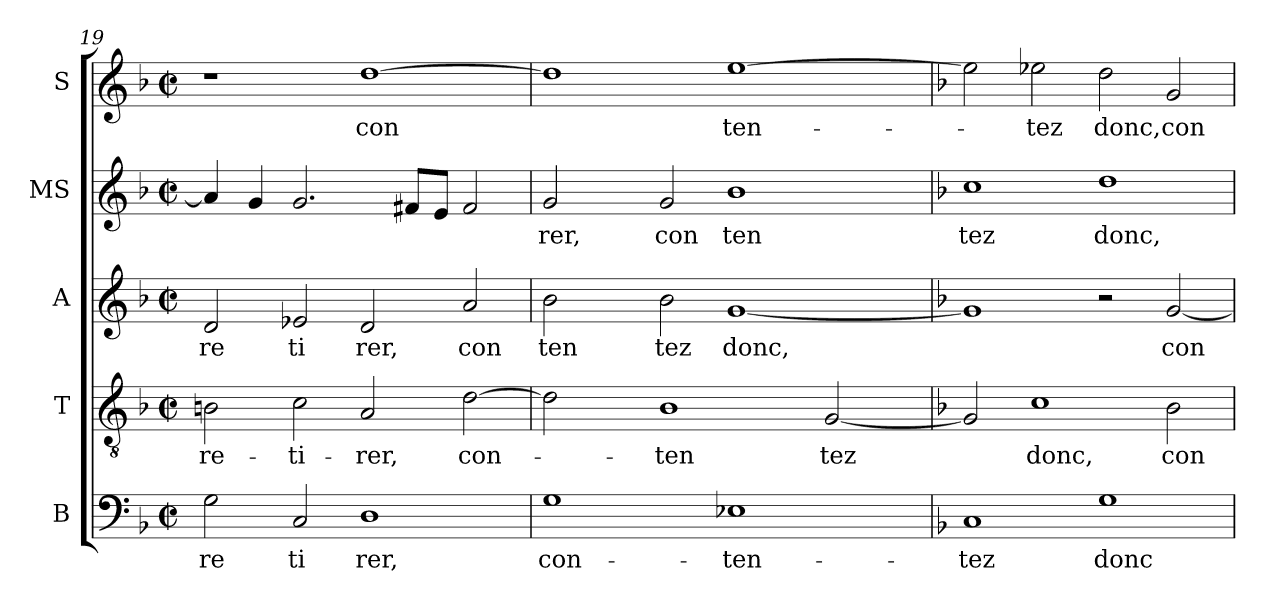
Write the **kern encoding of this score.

**kern	**text	**kern	**text	**kern	**text	**kern	**text	**kern	**text
*part5	*part5	*part4	*part4	*part3	*part3	*part2	*part2	*part1	*part1
*staff5	*staff5	*staff4	*staff4	*staff3	*staff3	*staff2	*staff2	*staff1	*staff1
*I"B	*	*I"T	*	*I"A	*	*I"MS	*	*I"S	*
*clefF4	*	*clefGv2	*	*clefG2	*	*clefG2	*	*clefG2	*
*k[b-]	*	*k[b-]	*	*k[b-]	*	*k[b-]	*	*k[b-]	*
*F:	*	*F:	*	*F:	*	*F:	*	*F:	*
*M2/2	*	*M2/2	*	*M2/2	*	*M2/2	*	*M2/2	*
*met(c|)	*	*met(c|)	*	*met(c|)	*	*met(c|)	*	*met(c|)	*
=19	=19	=19	=19	=19	=19	=19	=19	=19	=19
!	!LO:LY:b:cj	!	!LO:LY:b:cj	!	!LO:LY:b:cj	!	!	!	!
2G\	re	2Bn\	re-	2d/	re	4a/]	.	1r	.
.	.	.	.	.	.	4g/	.	.	.
!	!LO:LY:b:cj	!	!LO:LY:b:cj	!	!LO:LY:b:cj	!	!	!	!
2C/	ti	2c\	-ti-	2e-X/	ti	2.g/	.	.	.
!	!LO:LY:b:cj	!	!LO:LY:b:cj	!	!LO:LY:b:cj	!	!	!	!LO:LY:b:cj
1D	rer,	2A/	-rer,	2d/	rer,	.	.	[<1dd	con
.	.	.	.	.	.	8f#/L	.	.	.
.	.	.	.	.	.	8e/J	.	.	.
!	!	!	!LO:LY:b	!	!LO:LY:b:cj	!	!	!	!
.	.	[>2d\	con-	2a/	con	2f#/	.	.	.
!!LO:LB:g=z
=20	=20	=20	=20	=20	=20	=20	=20	=20	=20
!	!LO:LY:b:cj	!	!	!	!LO:LY:b:cj	!	!LO:LY:b:cj	!	!
*	*	*^	*	*	*	*	*	*^	*
1G	con-	2d\]	32ryy	.	2b-\	ten	2g/	-rer,	1dd]	4ryy	.
.	.	.	1ryy	.	.	.	.	.	.	.	.
.	.	.	.	.	.	.	.	.	.	16ryy	.
.	.	.	.	.	.	.	.	.	.	64ryy	.
.	.	.	.	.	.	.	.	.	.	1ryy	.
!	!	!	!	!LO:LY:b:cj	!	!LO:LY:b:cj	!	!LO:LY:b:cj	!	!	!
.	.	1B-	.	-ten	2b-\	tez	2g/	con	.	.	.
!	!LO:LY:b:cj	!	!	!	!	!LO:LY:b	!	!LO:LY:b:cj	!	!	!LO:LY:b:cj
1E-X	-ten-	.	.	.	[<1g	donc,	1b-	ten	[>1ee	.	ten-
.	.	.	2ryy	.	.	.	.	.	.	.	.
.	.	.	.	.	.	.	.	.	.	2ryy	.
!	!	!	!	!LO:LY:b	!	!	!	!	!	!	!
.	.	[<2G/	.	tez	.	.	.	.	.	.	.
.	.	.	4...ryy	.	.	.	.	.	.	.	.
.	.	.	.	.	.	.	.	.	.	8ryy	.
.	.	.	.	.	.	.	.	.	.	32.ryy	.
*	*	*v	*v	*	*	*	*	*	*v	*v	*
=21	=21	=21	=21	=21	=21	=21	=21	=21	=21
*	*	*	*	*	*	*	*	*k[b-]	*
*	*	*	*	*	*	*	*	*F:	*
*	*	*^	*	*	*	*	*	*^	*
!	!LO:LY:b:cj	!	!	!	!	!	!	!LO:LY:b:cj	!	!	!
*	*	*v	*v	*	*	*	*	*	*v	*v	*
1C	-tez	2G/]	.	1g]	.	1cc	tez	2ee\]	.
!	!	!	!LO:LY:b:cj	!	!	!	!	!	!LO:LY:b:cj
.	.	1c	donc,	.	.	.	.	2ee-\	-tez
!	!LO:LY:b:cj	!	!	!	!	!	!LO:LY:b:cj	!	!LO:LY:b:cj
1G	donc	.	.	2r	.	1dd	donc,	2dd\	donc,
!	!	!	!LO:LY:b:cj	!	!LO:LY:b	!	!	!	!LO:LY:b:cj
.	.	2B-\	con	[<2g/	con	.	.	2g/	con-
=	=	=	=	=	=	=	=	=	=
*-	*-	*-	*-	*-	*-	*-	*-	*-	*-
